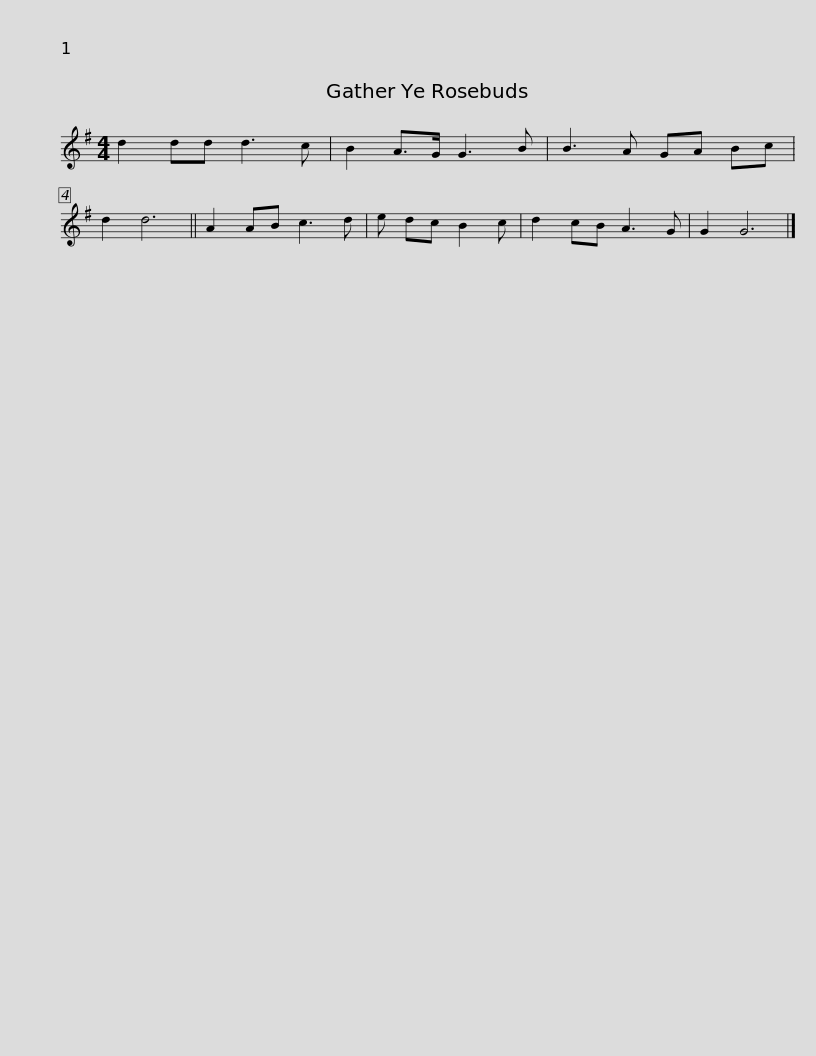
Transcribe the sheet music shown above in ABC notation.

X:1
L:1/8
M:4/4
I:linebreak $
K:G
V:1 treble
V:1
 d2 dd d3 c | B2 A>G G3 B | B3 A GA Bc | d2 d6 || A2 AB c3 d | %5
 e dc B2 c | d2 cB A3 G | G2 G6 |] %8
